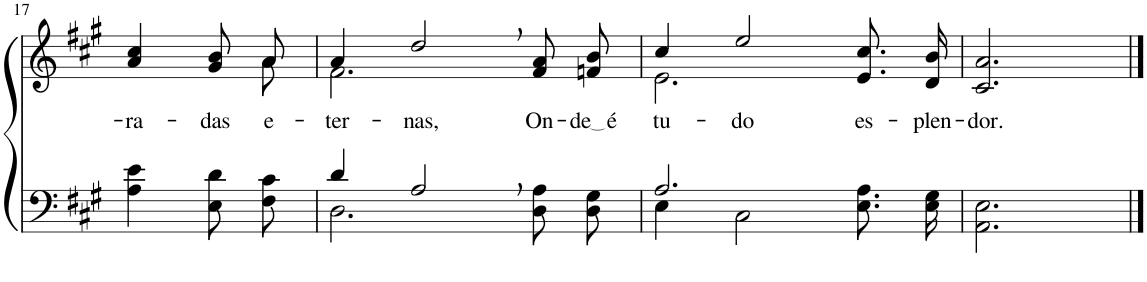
**kern	**kern	**text
*part2	*part1	*part1
*staff2	*staff1	*staff1
*I"Parte III e IV	*I"Parte I e II	*
!!LO:PB:g=z
*clefF4	*clefG2	*
*Trd1c2	*Trd1c2	*
*k[f#c#g#]	*k[f#c#g#]	*
*M4/4	*M4/4	*
=17	=17	=17
!	!	!LO:LY:b
*	*^	*
4A\ 4e\	4a/ 4cc#/	4.ryy	-ra-
!	!	!	!LO:LY:b
8E\ 8d\L	8g#/ 8b/L	.	-das
!	!	!	!LO:LY:b
8F#\ 8c#\J	8a/J	8a\	e-
=18	=18	=18	=18
*^	*	*	*
!	!	!	!	!LO:LY:b
4d/	2.D\	4a/	2.f#\	-ter-
!	!	!	!	!LO:LY:b
2A,/	.	2dd,/	.	-nas,
!	!	!	!	!LO:LY:b
4ryy	8D\ 8A\L	8f#/ 8a/L	4ryy	On-
!	!	!	!	!LO:LY:b
.	8D\ 8G#\J	8fn/ 8b/J	.	de é
=19	=19	=19	=19	=19
!	!	!	!	!LO:LY:b
2.A/	4E\	4cc#/	2.e\	tu-
!	!	!	!	!LO:LY:b
.	2C#\	2ee/	.	-do
!	!	!	!	!LO:LY:b
4ryy	8.E\ 8.A\L	8.e/ 8.cc#/L	4ryy	es-
!	!	!	!	!LO:LY:b
.	16E\ 16G#\Jk	16d/ 16b/Jk	.	-plen-
*	*	*v	*v	*
=20	=20	=20	=20
!	!	!	!LO:LY:b
*v	*v	*	*
2.AA\ 2.E\	2.c#/ 2.a/	-dor.
==	==	==
*-	*-	*-
